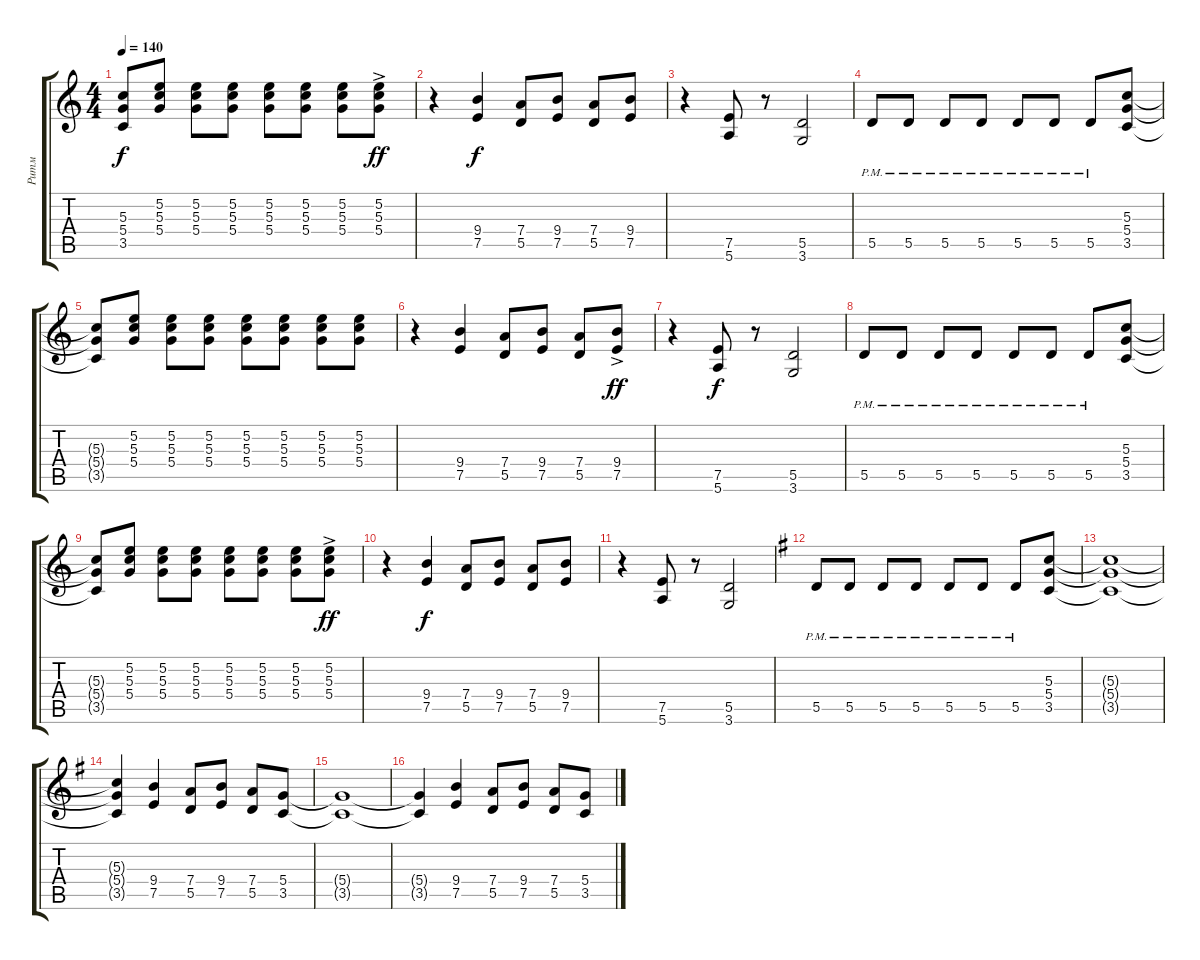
\track ("Ритм" "Ритм") {instrument distortionguitar}
\staff {score tabs}
\tuning (E4 B3 G3 D3 A2 E2) {hide}
\ts (4 4)
\tempo 140
\clef g2
\ks c
(5.3{t} 5.4{t} 3.5{t}).8{dy f} (5.2 5.3 5.4).8 (5.2 5.3 5.4).8 (5.2 5.3 5.4).8 (5.2 5.3 5.4).8 (5.2 5.3 5.4).8 (5.2 5.3 5.4).8 (5.2{ac} 5.3{ac} 5.4{ac}).8{dy ff} |
r.4 (9.4 7.5).4{dy f} (7.4 5.5).8 (9.4 7.5).8 (7.4 5.5).8 (9.4 7.5).8 |
r.4 (7.5 5.6).8 r.8 (5.5 3.6).2 |
5.5{pm}.8 5.5{pm}.8 5.5{pm}.8 5.5{pm}.8 5.5{pm}.8 5.5{pm}.8 5.5{pm}.8 (5.3 5.4 3.5).8 |
(5.3{t} 5.4{t} 3.5{t}).8 (5.2 5.3 5.4).8 (5.2 5.3 5.4).8 (5.2 5.3 5.4).8 (5.2 5.3 5.4).8 (5.2 5.3 5.4).8 (5.2 5.3 5.4).8 (5.2 5.3 5.4).8 |
r.4 (9.4 7.5).4 (7.4 5.5).8 (9.4 7.5).8 (7.4 5.5).8 (9.4{ac} 7.5{ac}).8{dy ff} |
r.4 (7.5 5.6).8{dy f} r.8 (5.5 3.6).2 |
5.5{pm}.8 5.5{pm}.8 5.5{pm}.8 5.5{pm}.8 5.5{pm}.8 5.5{pm}.8 5.5{pm}.8 (5.3 5.4 3.5).8 |
(5.3{t} 5.4{t} 3.5{t}).8 (5.2 5.3 5.4).8 (5.2 5.3 5.4).8 (5.2 5.3 5.4).8 (5.2 5.3 5.4).8 (5.2 5.3 5.4).8 (5.2 5.3 5.4).8 (5.2{ac} 5.3{ac} 5.4{ac}).8{dy ff} |
r.4 (9.4 7.5).4{dy f} (7.4 5.5).8 (9.4 7.5).8 (7.4 5.5).8 (9.4 7.5).8 |
r.4 (7.5 5.6).8 r.8 (5.5 3.6).2 |
\ks g
5.5{pm}.8 5.5{pm}.8 5.5{pm}.8 5.5{pm}.8 5.5{pm}.8 5.5{pm}.8 5.5{pm}.8 (5.3 5.4 3.5).8 |
(5.3{t} 5.4{t} 3.5{t}).1 |
(5.3{t} 5.4{t} 3.5{t}).4 (9.4 7.5).4 (7.4 5.5).8 (9.4 7.5).8 (7.4 5.5).8 (5.4 3.5).8 |
(5.4{t} 3.5{t}).1 |
(5.4{t} 3.5{t}).4 (9.4 7.5).4 (7.4 5.5).8 (9.4 7.5).8 (7.4 5.5).8 (5.4 3.5).8
